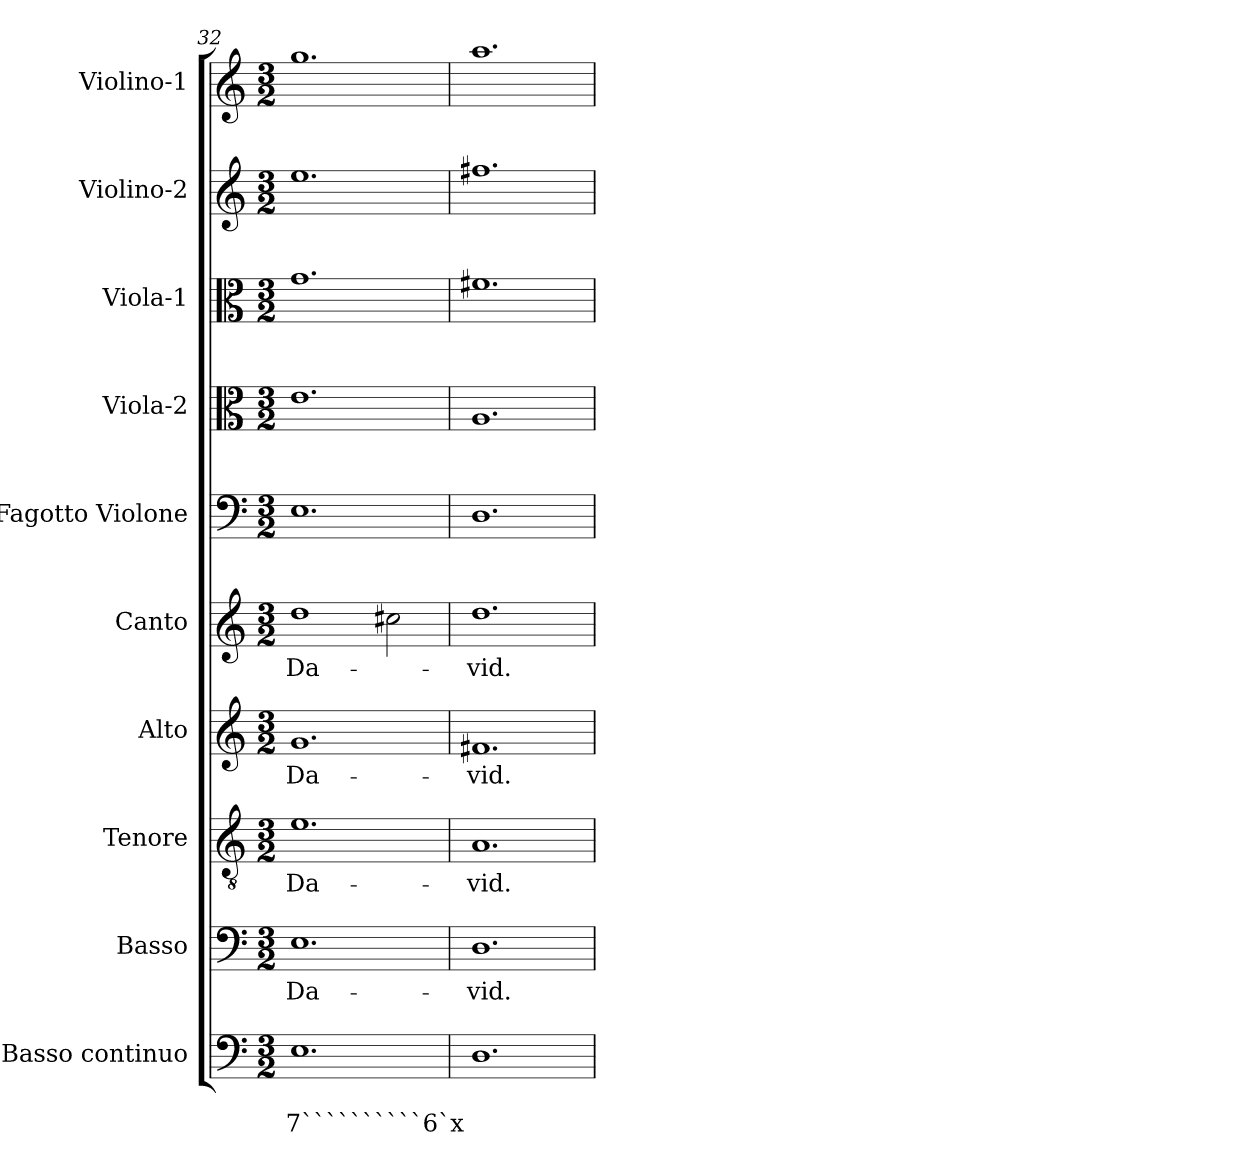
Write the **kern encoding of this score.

**kern	**text	**text	**kern	**text	**kern	**text	**kern	**text	**kern	**text	**kern	**kern	**kern	**kern	**kern
*part10	*part10	*part10	*part9	*part9	*part8	*part8	*part7	*part7	*part6	*part6	*part5	*part4	*part3	*part2	*part1
*staff10	*staff10	*staff10	*staff9	*staff9	*staff8	*staff8	*staff7	*staff7	*staff6	*staff6	*staff5	*staff4	*staff3	*staff2	*staff1
*I"Basso continuo	*	*	*I"Basso	*	*I"Tenore	*	*I"Alto	*	*I"Canto	*	*I"Fagotto Violone	*I"Viola-2	*I"Viola-1	*I"Violino-2	*I"Violino-1
*I'BC	*	*	*I'B	*	*I'T	*	*I'A	*	*I'C	*	*I'Fg	*I'Va2	*I'Va1	*I'Vi2	*I'Vi1
*clefF4	*	*	*clefF4	*	*clefGv2	*	*clefG2	*	*clefG2	*	*clefF4	*clefC3	*clefC3	*clefG2	*clefG2
*k[]	*	*	*k[]	*	*k[]	*	*k[]	*	*k[]	*	*k[]	*k[]	*k[]	*k[]	*k[]
*C:	*	*	*C:	*	*C:	*	*C:	*	*C:	*	*C:	*C:	*C:	*C:	*C:
*M3/2	*	*	*M3/2	*	*M3/2	*	*M3/2	*	*M3/2	*	*M3/2	*M3/2	*M3/2	*M3/2	*M3/2
=32	=32	=32	=32	=32	=32	=32	=32	=32	=32	=32	=32	=32	=32	=32	=32
!	!	!LO:LY:b	!	!	!	!	!	!	!	!	!	!	!	!	!
!	!	!	!	!LO:LY:b	!	!	!	!	!	!	!	!	!	!	!
!	!	!	!	!	!	!LO:LY:b	!	!	!	!	!	!	!	!	!
!	!	!	!	!	!	!	!	!LO:LY:b	!	!	!	!	!	!	!
!	!	!	!	!	!	!	!	!	!	!LO:LY:b	!	!	!	!	!
1.E	.	7``````````6`x	1.E	Da-	1.e	Da-	1.g	Da-	1dd	Da-	1.E	1.e	1.g	1.ee	1.gg
.	.	.	.	.	.	.	.	.	2cc#X\	.	.	.	.	.	.
=33	=33	=33	=33	=33	=33	=33	=33	=33	=33	=33	=33	=33	=33	=33	=33
!	!	!	!	!LO:LY:b	!	!	!	!	!	!	!	!	!	!	!
!	!	!	!	!	!	!LO:LY:b	!	!	!	!	!	!	!	!	!
!	!	!	!	!	!	!	!	!LO:LY:b	!	!	!	!	!	!	!
!	!	!	!	!	!	!	!	!	!	!LO:LY:b	!	!	!	!	!
1.D	.	.	1.D	-vid.	1.A	-vid.	1.f#X	-vid.	1.dd	-vid.	1.D	1.A	1.f#X	1.ff#X	1.aa
=	=	=	=	=	=	=	=	=	=	=	=	=	=	=	=
*-	*-	*-	*-	*-	*-	*-	*-	*-	*-	*-	*-	*-	*-	*-	*-
